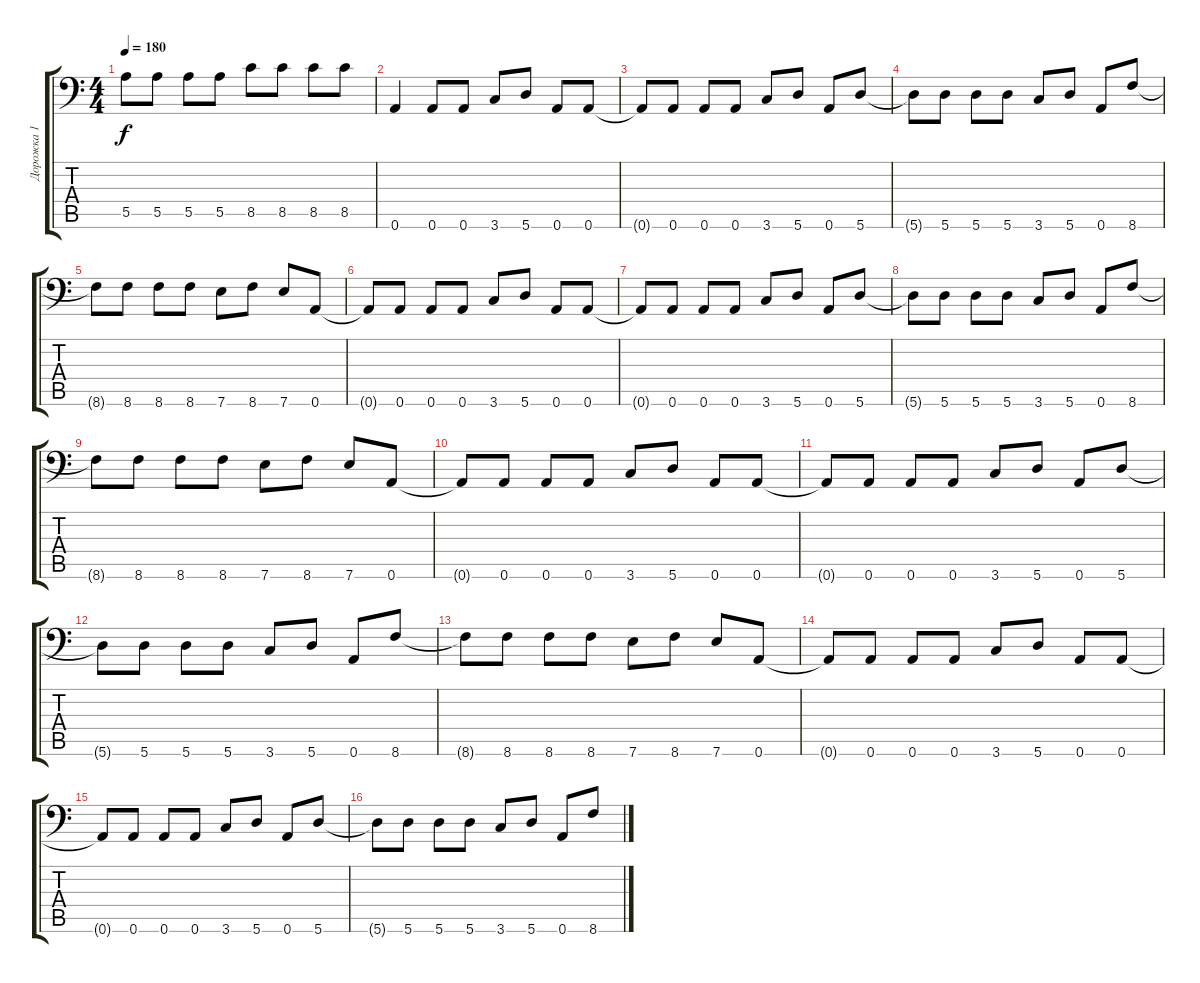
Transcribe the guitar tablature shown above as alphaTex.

\track ("Дорожка 1" "Дорожка 1") {instrument distortionguitar}
\staff {score tabs}
\tuning (B3 Gb3 D3 A2 E2 A1) {hide}
\ts (4 4)
\tempo 180
\clef f4
\ks c
5.5.8{dy f} 5.5.8 5.5.8 5.5.8 8.5.8 8.5.8 8.5.8 8.5.8 |
0.6.4 0.6.8 0.6.8 3.6.8 5.6.8 0.6.8 0.6.8 |
0.6{t}.8 0.6.8 0.6.8 0.6.8 3.6.8 5.6.8 0.6.8 5.6.8 |
5.6{t}.8 5.6.8 5.6.8 5.6.8 3.6.8 5.6.8 0.6.8 8.6.8 |
8.6{t}.8 8.6.8 8.6.8 8.6.8 7.6.8 8.6.8 7.6.8 0.6.8 |
0.6{t}.8 0.6.8 0.6.8 0.6.8 3.6.8 5.6.8 0.6.8 0.6.8 |
0.6{t}.8 0.6.8 0.6.8 0.6.8 3.6.8 5.6.8 0.6.8 5.6.8 |
5.6{t}.8 5.6.8 5.6.8 5.6.8 3.6.8 5.6.8 0.6.8 8.6.8 |
8.6{t}.8 8.6.8 8.6.8 8.6.8 7.6.8 8.6.8 7.6.8 0.6.8 |
0.6{t}.8 0.6.8 0.6.8 0.6.8 3.6.8 5.6.8 0.6.8 0.6.8 |
0.6{t}.8 0.6.8 0.6.8 0.6.8 3.6.8 5.6.8 0.6.8 5.6.8 |
5.6{t}.8 5.6.8 5.6.8 5.6.8 3.6.8 5.6.8 0.6.8 8.6.8 |
8.6{t}.8 8.6.8 8.6.8 8.6.8 7.6.8 8.6.8 7.6.8 0.6.8 |
0.6{t}.8 0.6.8 0.6.8 0.6.8 3.6.8 5.6.8 0.6.8 0.6.8 |
0.6{t}.8 0.6.8 0.6.8 0.6.8 3.6.8 5.6.8 0.6.8 5.6.8 |
5.6{t}.8 5.6.8 5.6.8 5.6.8 3.6.8 5.6.8 0.6.8 8.6.8
